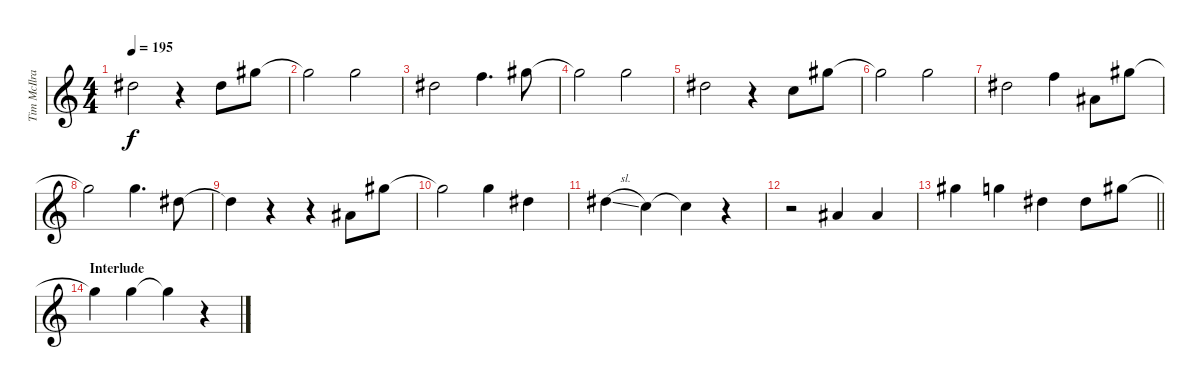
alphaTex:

\track ("Tim McIlrath - Vocals" "Tim McIlra") {instrument distortionguitar}
\staff {score}
\tuning (Eb4 Bb3 Gb3 Db3 Ab2 Eb2) {hide}
\ts (4 4)
\tempo 195
\clef g2
\ks c
5.2.2{dy f} r.4 5.2.8 10.2.8 |
10.2{t}.2 9.2.2 |
5.2.2 7.2.4{d} 10.2.8 |
10.2{t}.2 9.2.2 |
5.2.2 r.4 2.2.8 10.2.8 |
10.2{t}.2 9.2.2 |
5.2.2 7.2.4 0.2.8 10.2.8 |
10.2{t}.2 9.2.4{d} 5.2.8 |
5.2{t}.4 r.4 r.4 0.2.8 10.2.8 |
10.2{t}.2 9.2.4 5.2.4 |
5.2{sl}.4 2.2.4 2.2{t}.4 r.4 |
r.2 0.2.4 0.2.4 |
\barLineRight lightlight
10.2.4 9.2.4 5.2.4 5.2.8 10.2.8 |
\section ("" "Interlude")
10.2{t}.4 9.2.4 9.2{t}.4 r.4
